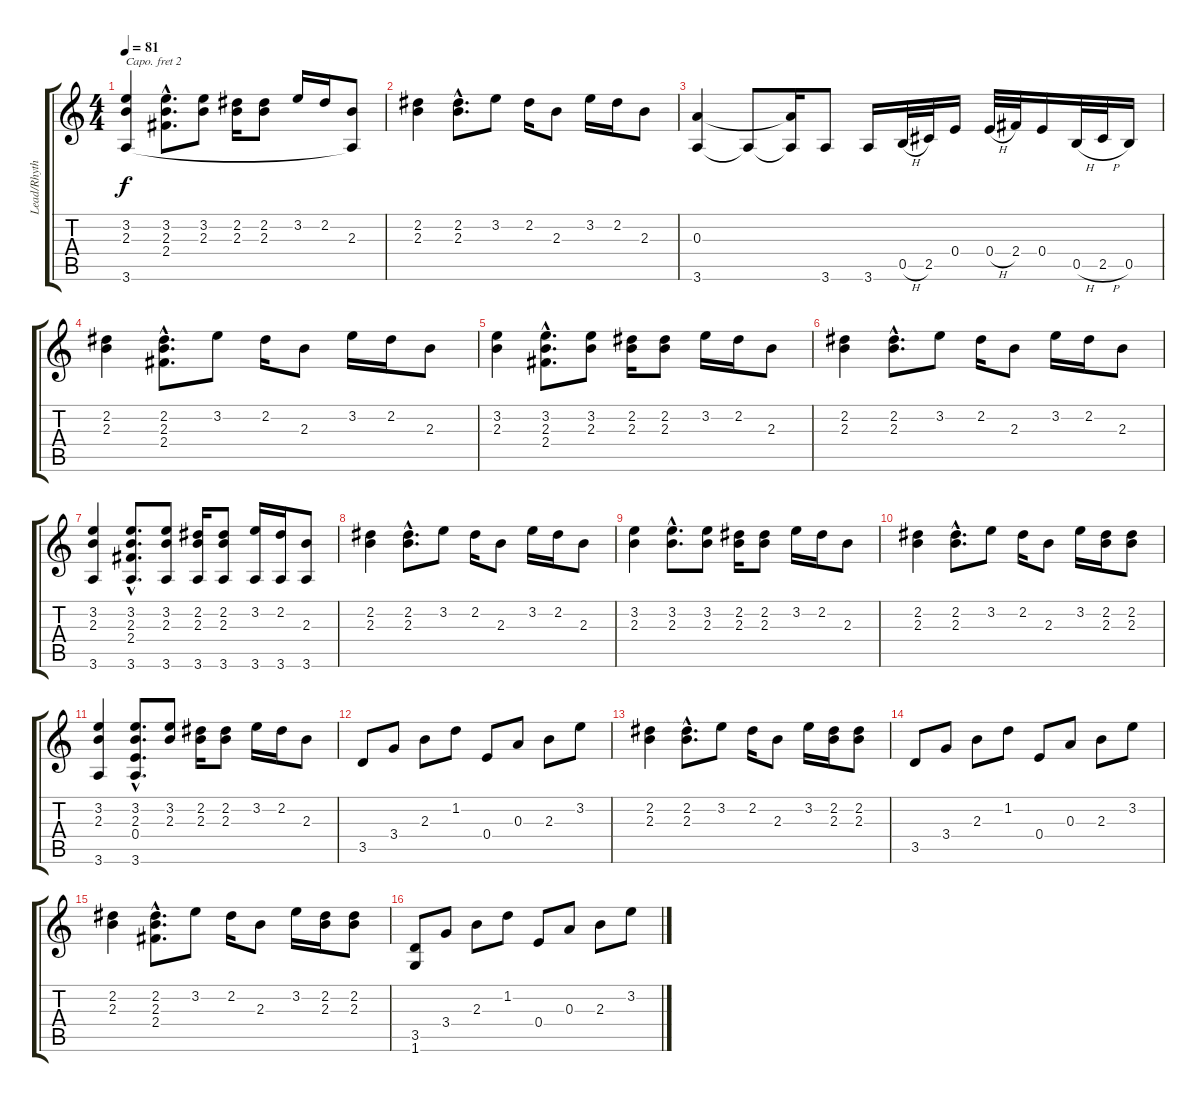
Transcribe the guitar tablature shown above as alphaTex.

\track ("Lead/Rhythm" "Lead/Rhyth") {instrument overdrivenguitar}
\staff {score tabs}
\capo 2
\tuning (E4 B3 G3 D3 A2 E2) {hide}
\ts (4 4)
\tempo 81
\clef g2
\ks c
(3.2 2.3 3.6).4{dy f} (3.2{hac} 2.3{hac} 2.4{hac}).8{d} (3.2 2.3).8 (2.2 2.3).16 (2.2 2.3).8 3.2.16 2.2.16 (2.3 3.6{t}).8 |
(2.2 2.3).4 (2.2{hac} 2.3{hac}).8{d} 3.2.8 2.2.16 2.3.8 3.2.16 2.2.16 2.3.8 |
(0.3 3.6).4 3.6{t}.8 (0.3{t} 3.6{t}).16 3.6.8 3.6.16 0.5{h}.32 2.5.32 0.4.16 0.4{h}.32 2.4.32 0.4.16 0.5{h}.32 2.5{h}.32 0.5.16 |
(2.2 2.3).4 (2.2{hac} 2.3{hac} 2.4{hac}).8{d} 3.2.8 2.2.16 2.3.8 3.2.16 2.2.16 2.3.8 |
(3.2 2.3).4 (3.2{hac} 2.3{hac} 2.4{hac}).8{d} (3.2 2.3).8 (2.2 2.3).16 (2.2 2.3).8 3.2.16 2.2.16 2.3.8 |
(2.2 2.3).4 (2.2{hac} 2.3{hac}).8{d} 3.2.8 2.2.16 2.3.8 3.2.16 2.2.16 2.3.8 |
(3.2 2.3 3.6).4 (3.2{hac} 2.3{hac} 2.4{hac} 3.6{hac}).8{d} (3.2 2.3 3.6).8 (2.2 2.3 3.6).16 (2.2 2.3 3.6).8 (3.2 3.6).16 (2.2 3.6).16 (2.3 3.6).8 |
(2.2 2.3).4 (2.2{hac} 2.3{hac}).8{d} 3.2.8 2.2.16 2.3.8 3.2.16 2.2.16 2.3.8 |
(3.2 2.3).4 (3.2{hac} 2.3{hac}).8{d} (3.2 2.3).8 (2.2 2.3).16 (2.2 2.3).8 3.2.16 2.2.16 2.3.8 |
(2.2 2.3).4 (2.2{hac} 2.3{hac}).8{d} 3.2.8 2.2.16 2.3.8 3.2.16 (2.2 2.3).16 (2.2 2.3).8 |
(3.2 2.3 3.6).4 (3.2{hac} 2.3{hac} 0.4{hac} 3.6{hac}).8{d} (3.2 2.3).8 (2.2 2.3).16 (2.2 2.3).8 3.2.16 2.2.16 2.3.8 |
3.5.8 3.4.8 2.3.8 1.2.8 0.4.8 0.3.8 2.3.8 3.2.8 |
(2.2 2.3).4 (2.2{hac} 2.3{hac}).8{d} 3.2.8 2.2.16 2.3.8 3.2.16 (2.2 2.3).16 (2.2 2.3).8 |
3.5.8 3.4.8 2.3.8 1.2.8 0.4.8 0.3.8 2.3.8 3.2.8 |
(2.2 2.3).4 (2.2{hac} 2.3{hac} 2.4{hac}).8{d} 3.2.8 2.2.16 2.3.8 3.2.16 (2.2 2.3).16 (2.2 2.3).8 |
(3.5 1.6).8 3.4.8 2.3.8 1.2.8 0.4.8 0.3.8 2.3.8 3.2.8
